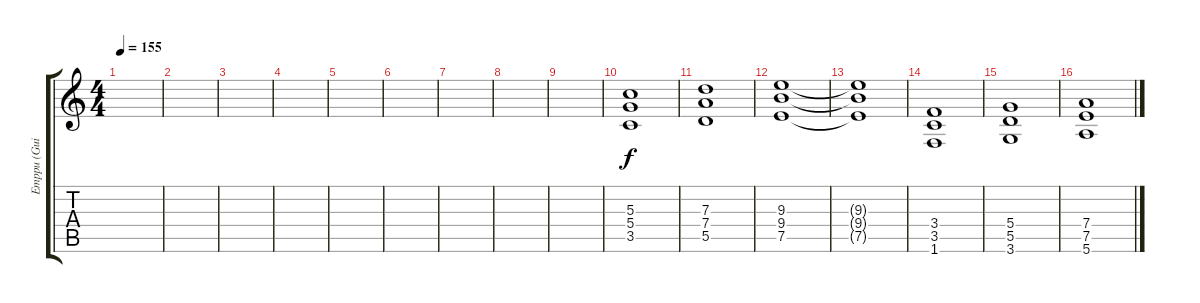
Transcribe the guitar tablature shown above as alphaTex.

\track ("Emppu (Guitar)" "Emppu (Gui") {instrument overdrivenguitar}
\staff {score tabs}
\tuning (E4 B3 G3 D3 A2 E2) {hide}
\ts (4 4)
\tempo 155
\clef g2
\ks c
|
|
|
|
|
|
|
|
|
(5.3 5.4 3.5).1 |
(7.3 7.4 5.5).1 |
(9.3 9.4 7.5).1 |
(9.3{t} 9.4{t} 7.5{t}).1 |
(3.4 3.5 1.6).1 |
(5.4 5.5 3.6).1 |
(7.4 7.5 5.6).1
